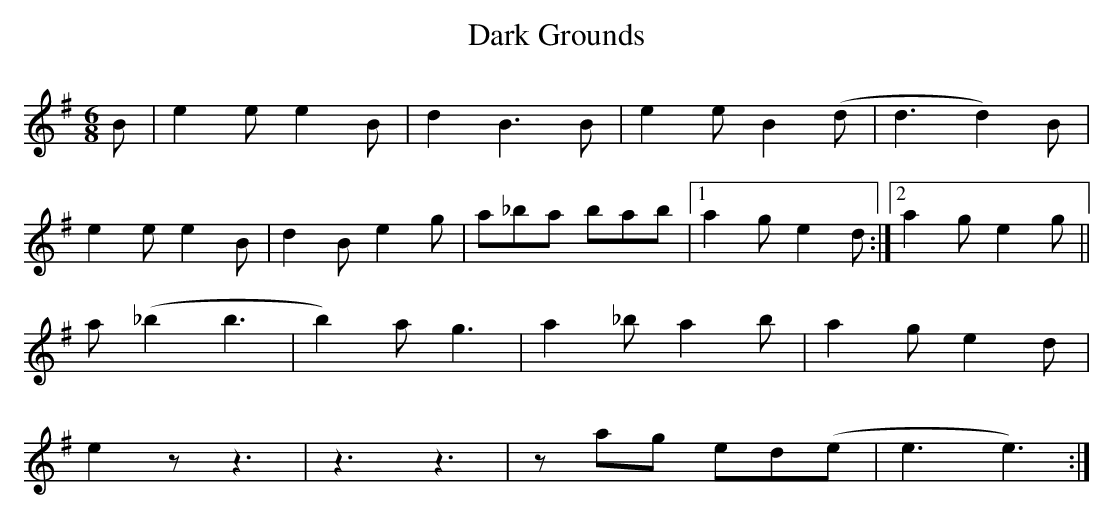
X:1
T:Dark Grounds
M:6/8
L:1/8
K:Em
B|e2e e2B|d2 B3 B|e2 e B2 (d|d3 d2) B|
e2 e e2B|d2 B e2 g|a_ba bab|1a2g e2d:|2a2g e2 g||
a (_b2 b3|b2)a g3|a2 _b a2 b|a2g e2 d|
e2 z z3|z3 z3|z ag ed(e|e3 e3):|
